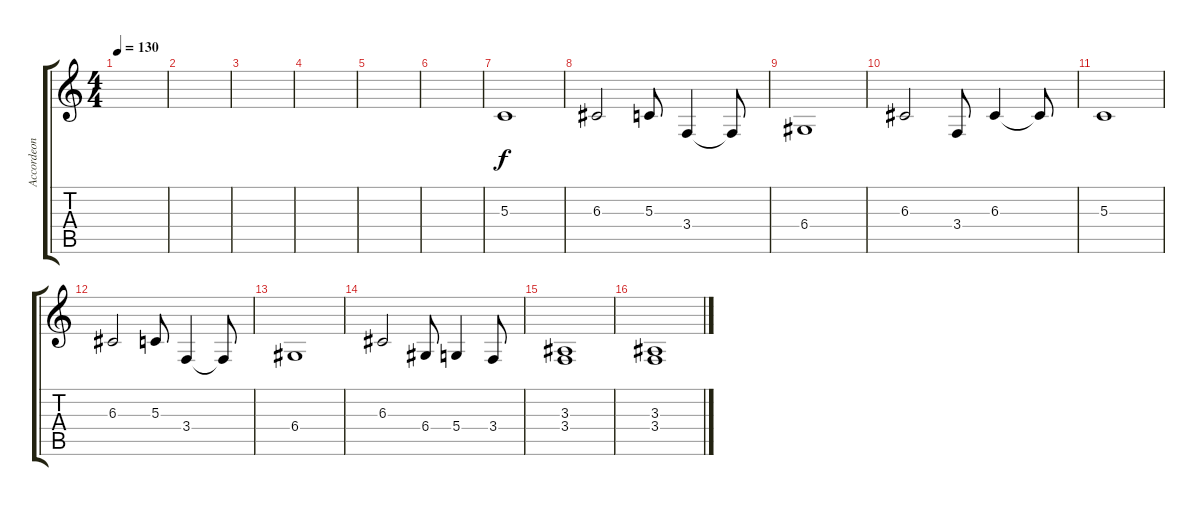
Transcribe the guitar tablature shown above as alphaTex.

\track ("Accordeon" "Accordeon") {instrument accordion}
\staff {score tabs}
\tuning (E4 B3 G3 D3 A2 E2) {hide}
\ts (4 4)
\tempo 130
\clef g2
\ks c
|
|
|
|
|
|
5.3.1 |
6.3.2 5.3.8 3.4.4 3.4{t}.8 |
6.4.1 |
6.3.2 3.4.8 6.3.4 6.3{t}.8 |
5.3.1 |
6.3.2 5.3.8 3.4.4 3.4{t}.8 |
6.4.1 |
6.3.2 6.4.8 5.4.4 3.4.8 |
(3.3 3.4).1 |
(3.3 3.4).1
